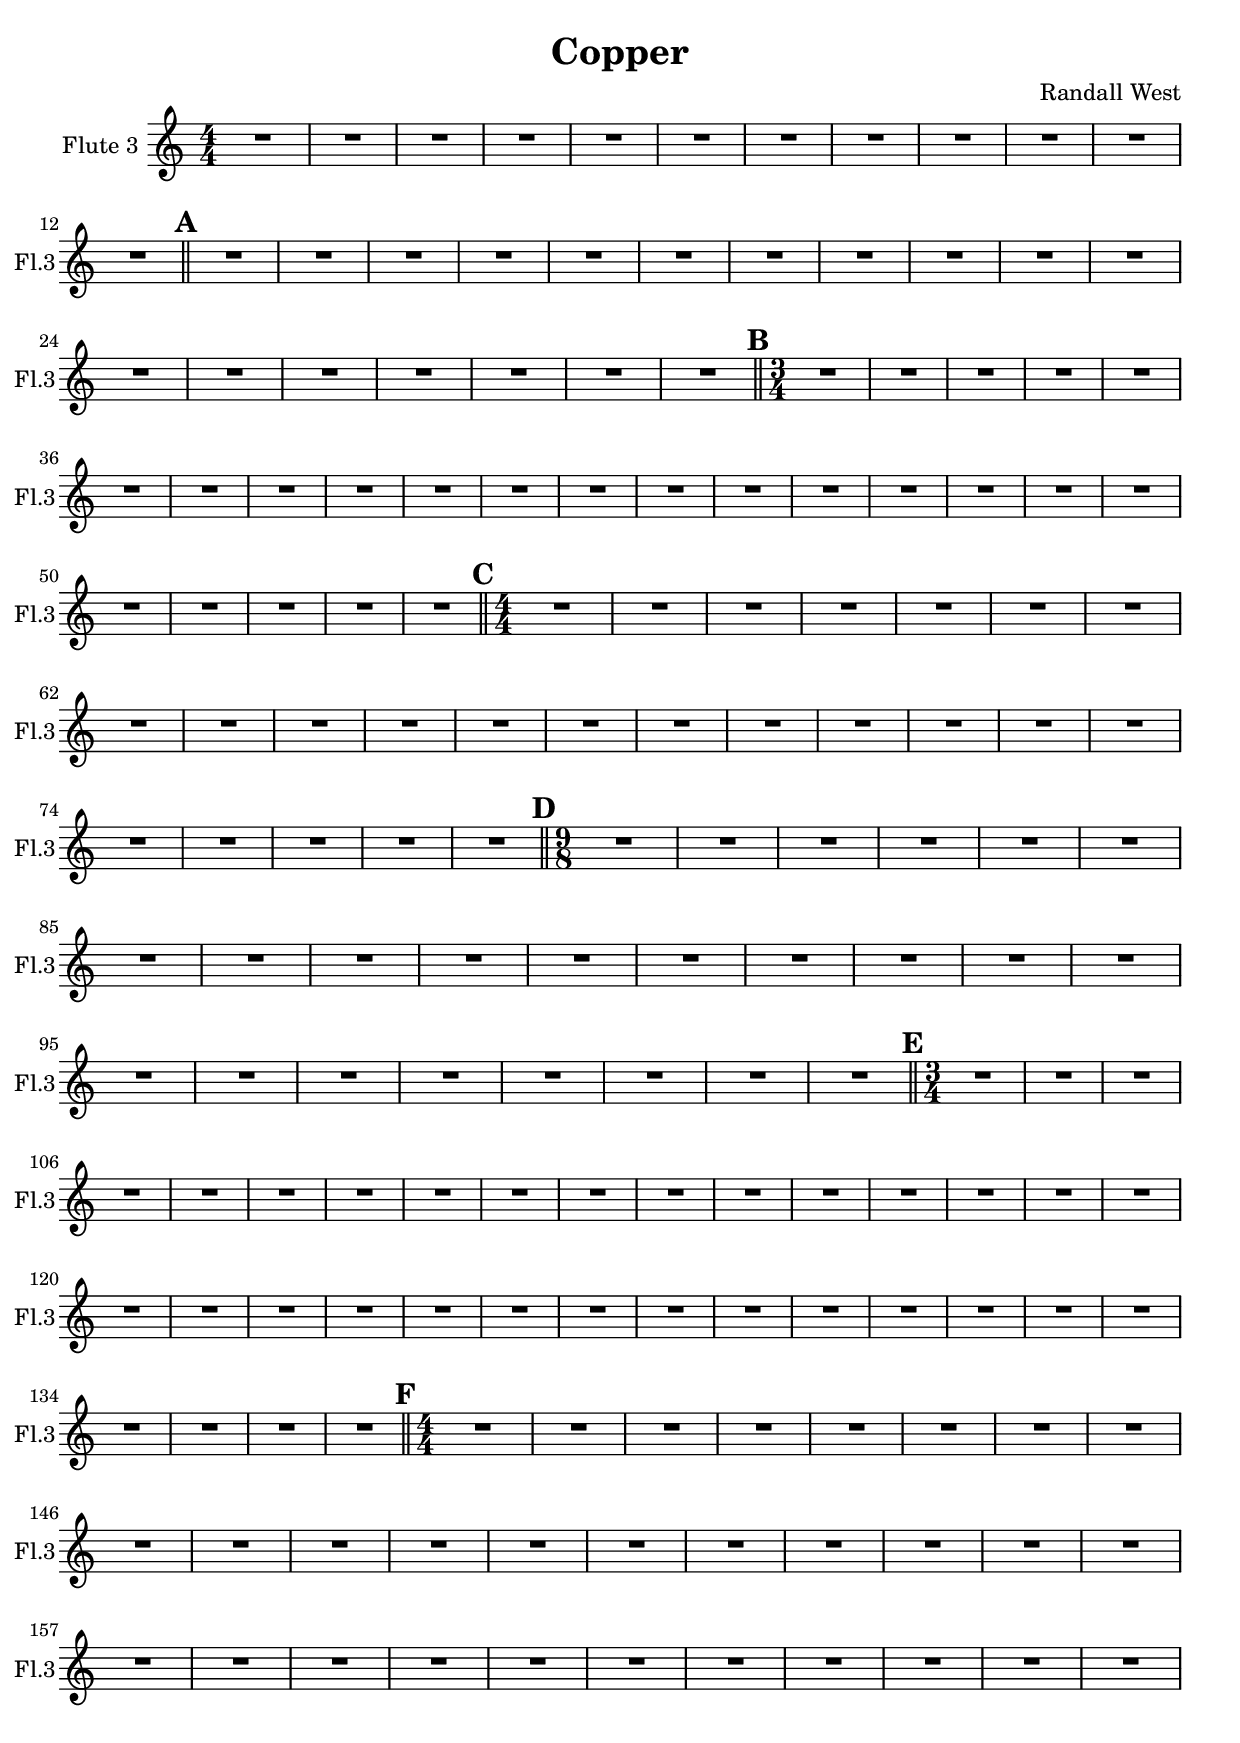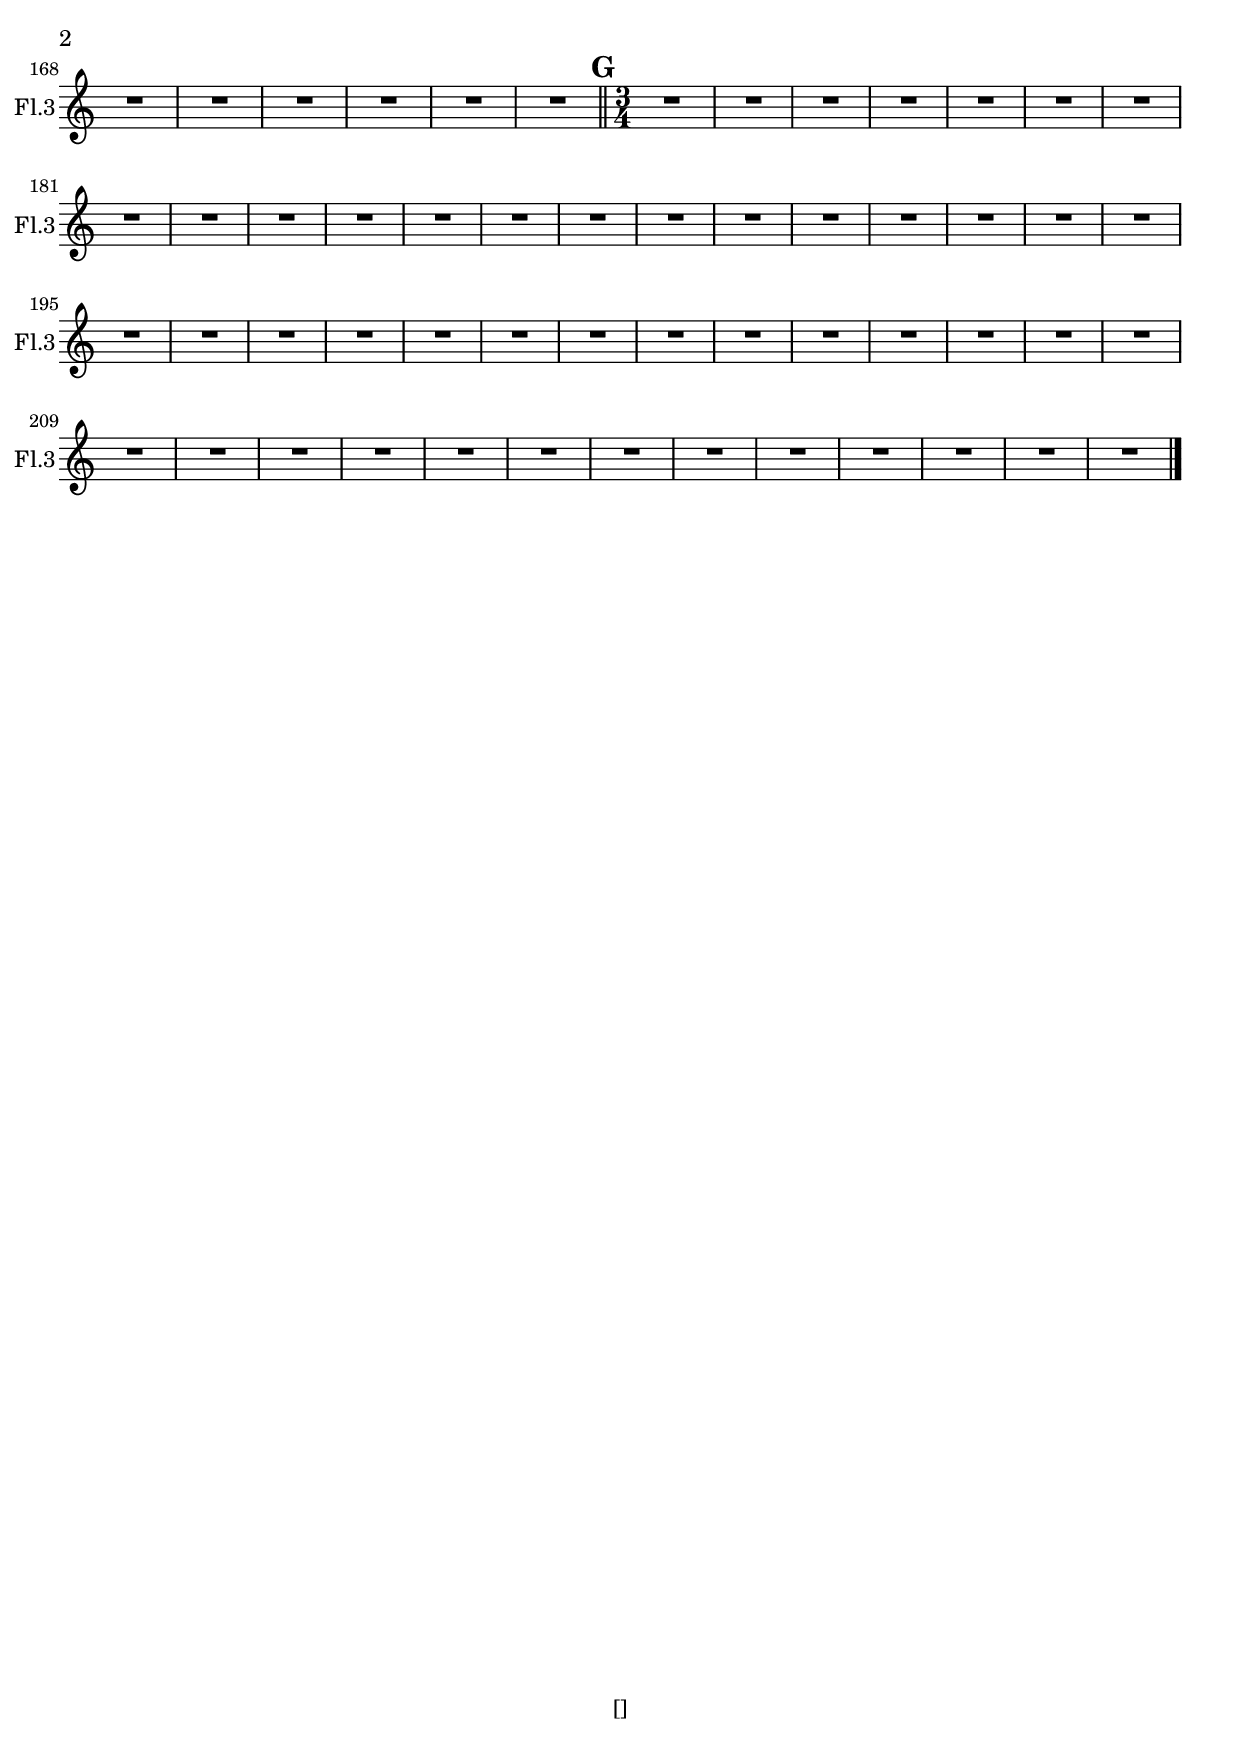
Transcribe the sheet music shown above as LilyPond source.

% 2016-09-19 00:29

\version "2.18.2"
\language "english"

\header {
    composer = \markup { "Randall West" }
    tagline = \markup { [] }
    title = \markup { Copper }
}

\layout {
    \context {
    }
    \context {
    }
}

\paper {}

\score {
    \new Score <<
        \new Staff {
            \set Staff.instrumentName = \markup { "Flute 3" }
            \set Staff.shortInstrumentName = \markup { Fl.3 }
            {
                \accidentalStyle modern-cautionary
                {
                    \accidentalStyle modern-cautionary
                    {
                        \accidentalStyle modern-cautionary
                        {
                            \accidentalStyle modern-cautionary
                            {
                                \accidentalStyle modern-cautionary
                                {
                                    \accidentalStyle modern-cautionary
                                    {
                                        \accidentalStyle modern-cautionary
                                        {
                                            \numericTimeSignature
                                            \time 4/4
                                            \accidentalStyle modern-cautionary
                                            R1 * 12
                                        }
                                        {
                                            \bar "||"
                                            \accidentalStyle modern-cautionary
                                            \mark #1
                                            R1 * 18
                                        }
                                    }
                                    {
                                        \numericTimeSignature
                                        \time 3/4
                                        \bar "||"
                                        \accidentalStyle modern-cautionary
                                        \mark #2
                                        R2. * 24
                                    }
                                }
                                {
                                    \numericTimeSignature
                                    \time 4/4
                                    \bar "||"
                                    \accidentalStyle modern-cautionary
                                    \mark #3
                                    R1 * 24
                                }
                            }
                            {
                                \numericTimeSignature
                                \time 9/8
                                \bar "||"
                                \accidentalStyle modern-cautionary
                                \mark #4
                                R1 * 27
                            }
                        }
                        {
                            \numericTimeSignature
                            \time 3/4
                            \bar "||"
                            \accidentalStyle modern-cautionary
                            \mark #5
                            R2. * 35
                        }
                    }
                    {
                        \numericTimeSignature
                        \time 4/4
                        \bar "||"
                        \accidentalStyle modern-cautionary
                        \mark #6
                        R1 * 36
                    }
                }
                {
                    \numericTimeSignature
                    \time 3/4
                    \bar "||"
                    \accidentalStyle modern-cautionary
                    \mark #7
                    R2. * 48
                    \bar "|."
                }
            }
        }
    >>
}